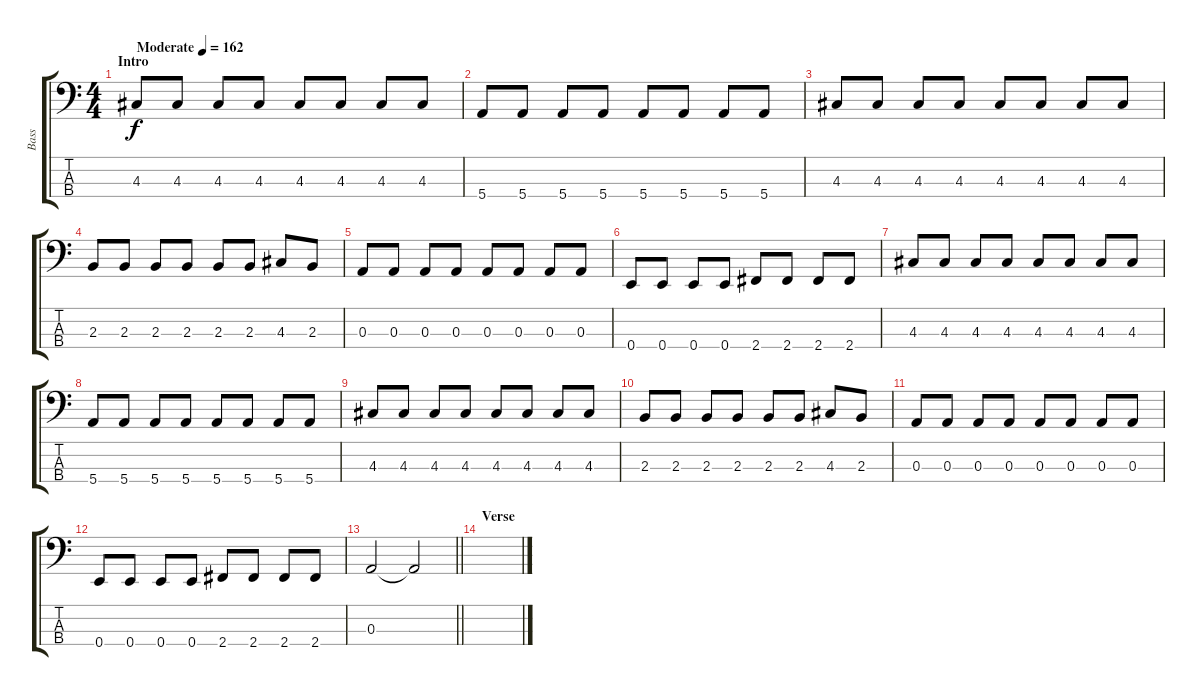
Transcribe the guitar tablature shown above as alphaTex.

\track ("Bass" "Bass") {instrument electricbassfinger}
\staff {score tabs}
\tuning (G2 D2 A1 E1) {hide}
\ts (4 4)
\section ("" "Intro")
\tempo (162 "Moderate")
\clef f4
\ks c
4.3.8{dy f instrument electricbassfinger} 4.3.8 4.3.8 4.3.8 4.3.8 4.3.8 4.3.8 4.3.8 |
5.4.8 5.4.8 5.4.8 5.4.8 5.4.8 5.4.8 5.4.8 5.4.8 |
4.3.8 4.3.8 4.3.8 4.3.8 4.3.8 4.3.8 4.3.8 4.3.8 |
2.3.8 2.3.8 2.3.8 2.3.8 2.3.8 2.3.8 4.3.8 2.3.8 |
0.3.8 0.3.8 0.3.8 0.3.8 0.3.8 0.3.8 0.3.8 0.3.8 |
0.4.8 0.4.8 0.4.8 0.4.8 2.4.8 2.4.8 2.4.8 2.4.8 |
4.3.8 4.3.8 4.3.8 4.3.8 4.3.8 4.3.8 4.3.8 4.3.8 |
5.4.8 5.4.8 5.4.8 5.4.8 5.4.8 5.4.8 5.4.8 5.4.8 |
4.3.8 4.3.8 4.3.8 4.3.8 4.3.8 4.3.8 4.3.8 4.3.8 |
2.3.8 2.3.8 2.3.8 2.3.8 2.3.8 2.3.8 4.3.8 2.3.8 |
0.3.8 0.3.8 0.3.8 0.3.8 0.3.8 0.3.8 0.3.8 0.3.8 |
0.4.8 0.4.8 0.4.8 0.4.8 2.4.8 2.4.8 2.4.8 2.4.8 |
\barLineRight lightlight
0.3.2 0.3{t}.2 |
\section ("" "Verse")
